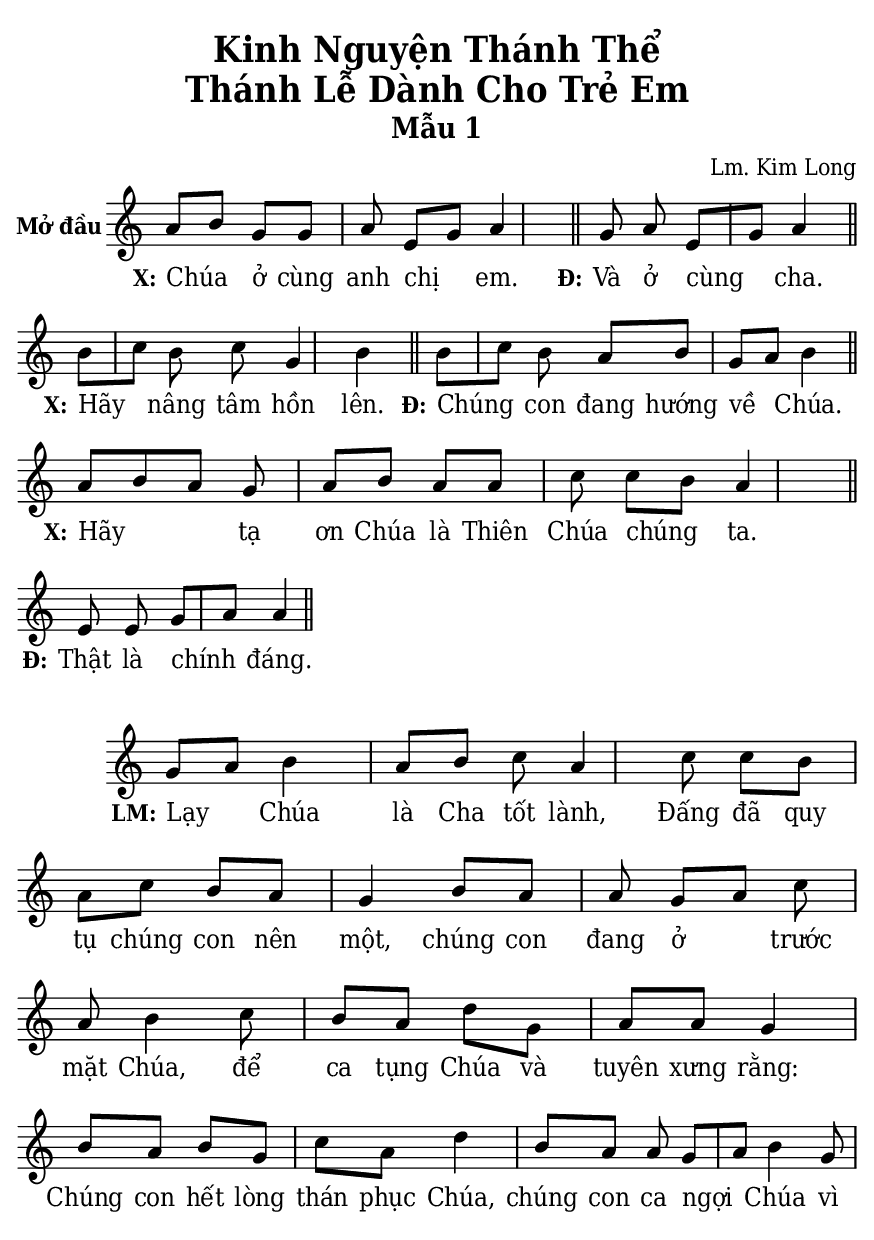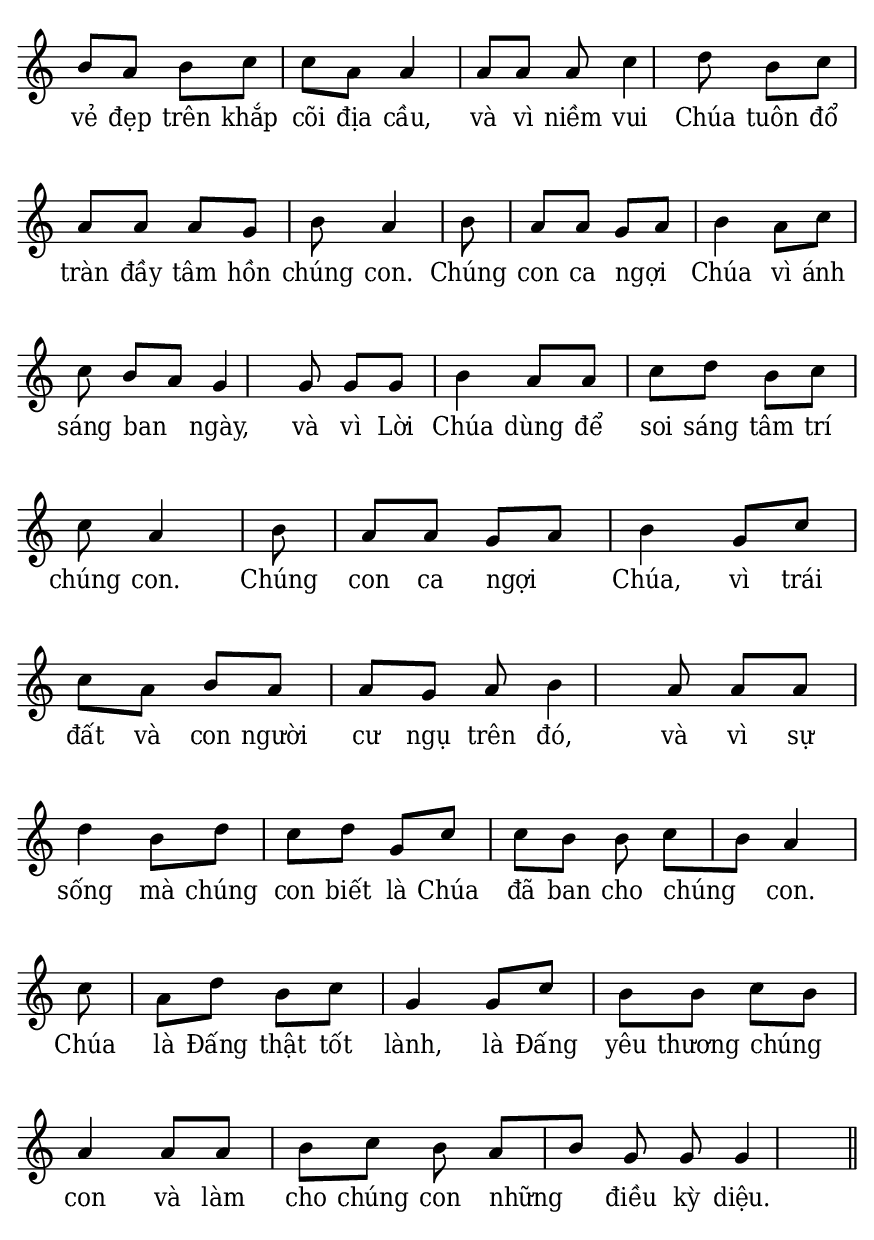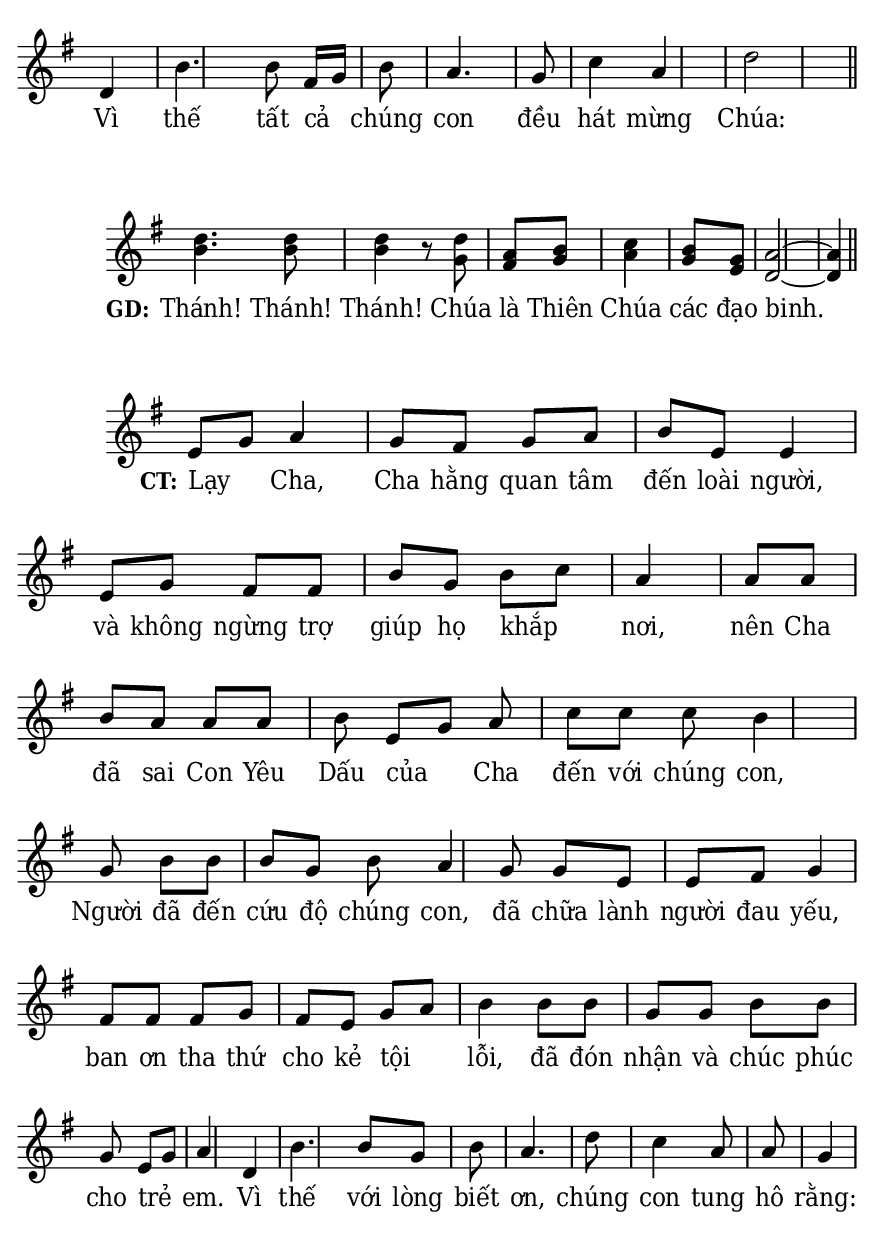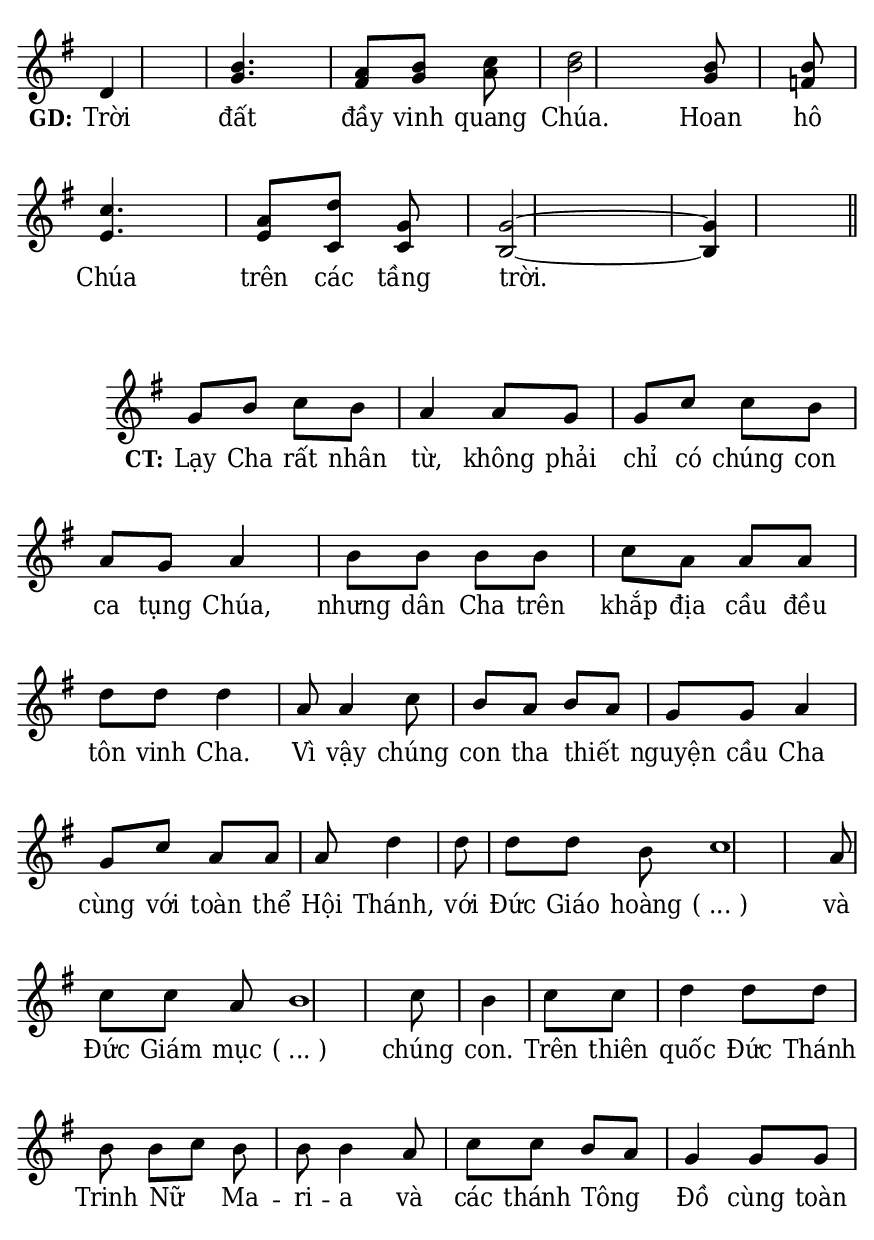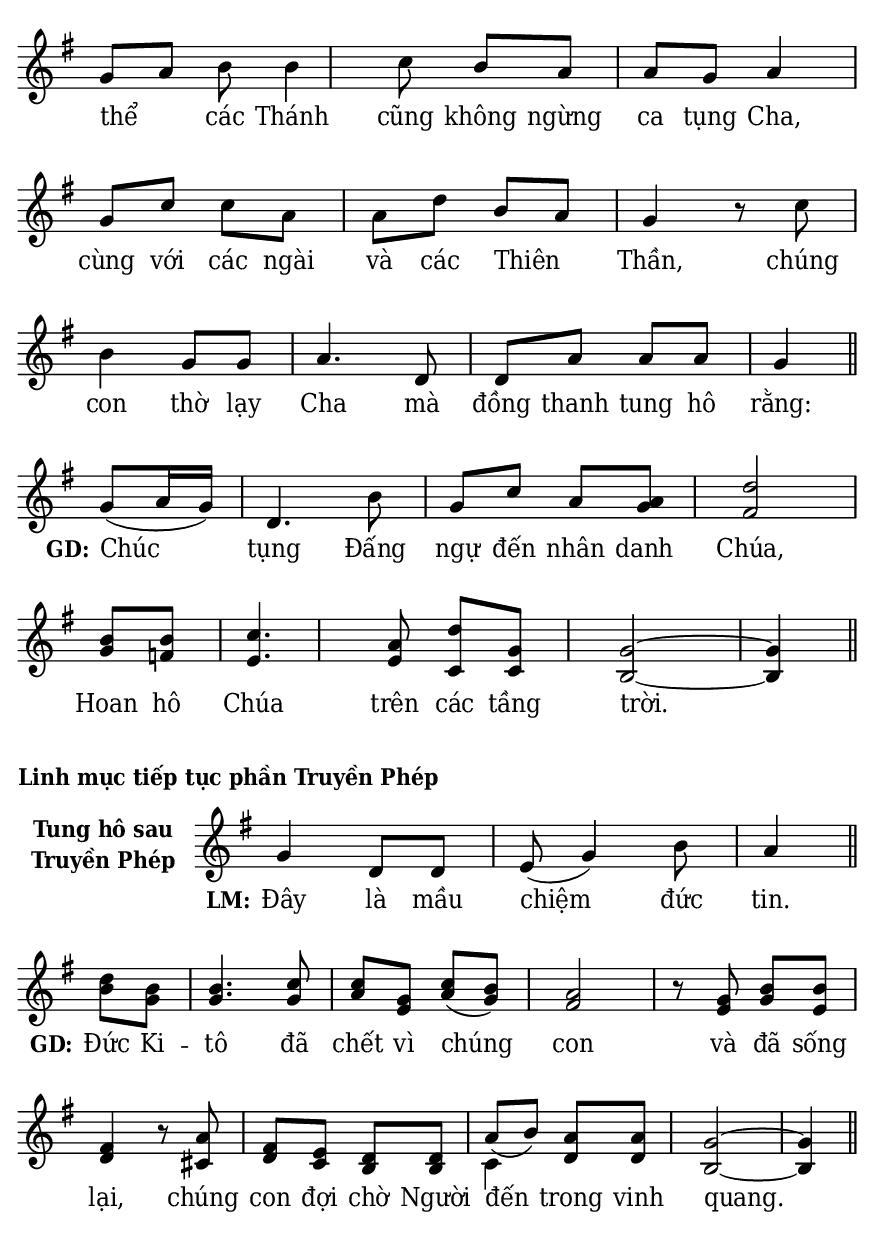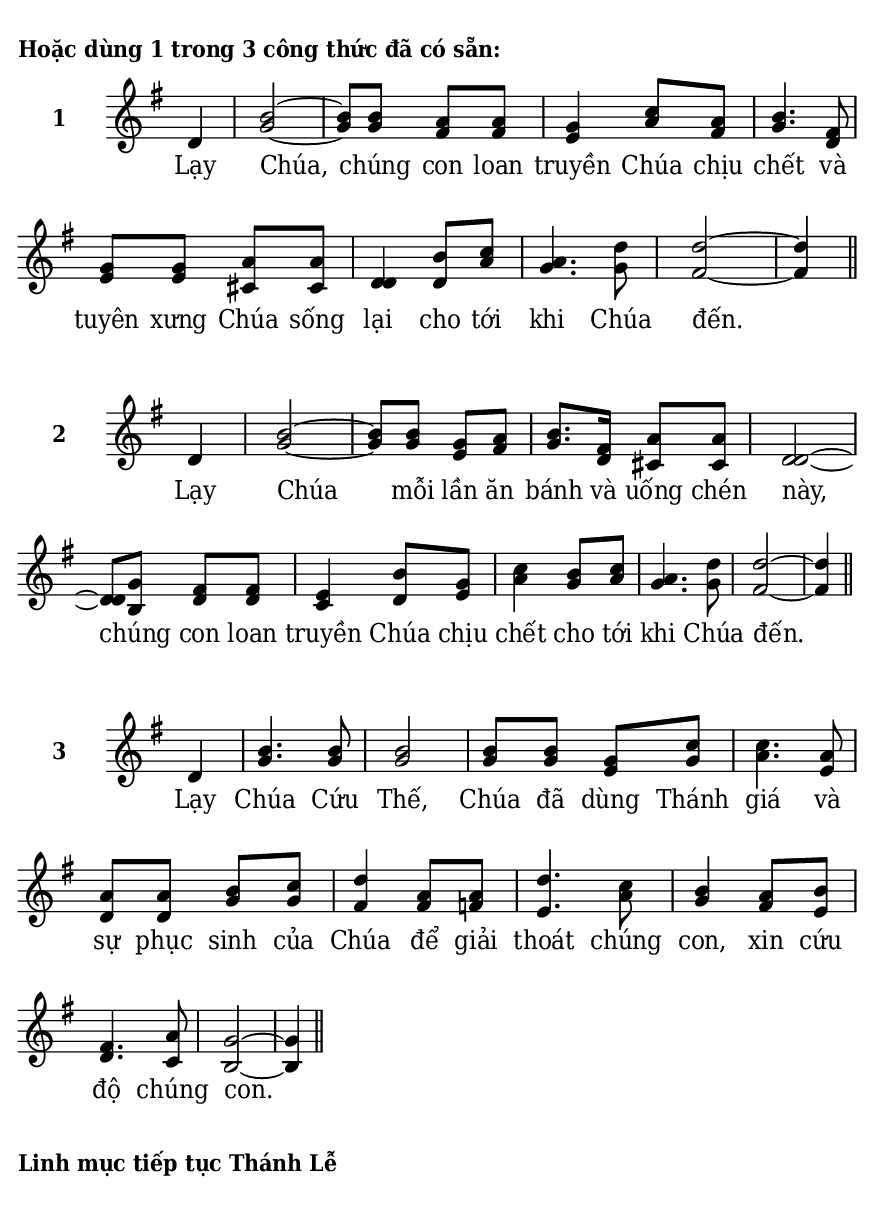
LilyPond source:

% Cài đặt chung
\version "2.22.1"
\include "english.ly"

\header {
  title = "Kinh Nguyện Thánh Thể"
  subtitle = \markup { \fontsize #3 \bold "Thánh Lễ Dành Cho Trẻ Em" }
  subsubtitle = \markup { \huge \bold "Mẫu 1" }
  composer = "Lm. Kim Long"
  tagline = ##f
}

% Nhạc
nhacMauMot = \relative c'' {
  \key c \major \time 2/4
  a8 \hide ([b]) g g a e \hide ([g]) a4 \bar "||"
  g8 a e \hide ([g]) a4 \bar "||" \break
  b8 \hide ([c]) b c g4 b \bar "||"
  b8 \hide ([c]) b a b g \hide ([a]) b4 \bar "||" \break
  a8 \hide ([b a]) g a b a a c c \hide ([b]) a4 \bar "||" \break
  e8 e
  \once \override NoteColumn.X-offset = 2 <>
  g \hide ([a]) a4 \bar "||"
}

nhacMauHai = \relative c'' {
  \key c \major \time 2/4
  g8 \hide ([a]) b4 a8 b c a4 c8 c b a c b a g4 b8 a
  a g \hide ([a]) c a b4 c8 b a d g, a a g4 b8 a b
  g c a d4 \bar "|" b8 a a g \hide ([a]) b4 g8 b a b c c a
  a4 a8 a a c4 d8 b c a a a g b a4 \bar "|" b8 a a g \hide ([a])
  b4 a8 c c b \hide ([a]) g4 g8 g g b4 a8 a c d b c c a4 \bar "|"
  b8 a a g \hide ([a]) b4 g8 c c a b a a g a b4 a8 a a
  d4 b8 d c d g, c c b b c \hide ([b]) a4 \bar "|" c8 a d b c g4
  g8 c b b c \hide ([b]) a4 a8 a b c b a \hide ([b]) g g g4 \bar "||" \break
  
  \set Staff.explicitKeySignatureVisibility = #end-of-line-invisible
  \key g \major
  d4 \bar "|" b'4. b8 fs16 \hide ([g]) b8 \bar "|"
  a4. g8 \bar "|"
  c4 a \bar "|"
  d2 \bar "||"
}

nhacMauBa = \relative c'' {
  \key g \major \time 2/4
  <<
    {
      d4. d8 \bar "|"
      d4 r8 d a [b] \bar "|"
      c4 b8 [g] \bar "|"
      a2 ~ \bar "|"
      a4 \bar "||"
    }
    {
      b4. b8
      b4 r8 g fs g
      a4 g8 e
      d2 ~
      d4
    }
  >>
}

nhacMauBon = \relative c' {
  \key g \major \time 2/4
  e8 \hide ([g]) a4 g8 fs g a b e, e4 e8 g fs fs b g b \hide ([c]) a4 \bar "|"
  a8 a b a a a b e, \hide ([g]) a c c c b4 \bar "|" g8 b b b g
  b a4 g8 g e e fs g4 fs8 fs fs g fs e g \hide ([a]) b4 b8 b
  g g b b g e \hide ([g]) \bar "|" a4 d, \bar "|"
  b'4. b8 g b \bar "|" a4. d8 \bar "|"
  c4 a8 a \bar "|"
  g4 \bar "|" \break
  
  d4 \bar "|"
  <<
    {
      b'4. a8 b c \bar "|"
      d2 b8 b \bar "|"
      c4. a8 d g, \bar "|"
      g2 ~ \bar "|"
      g4 \bar "||"
    }
    {
      g4. fs8 g a
      b2 g8 f!
      e4. e8 c c
      b2 ~
      b4
    }
  >>
}

nhacMauNam = \relative c'' {
  \key g \major \time 2/4
  g8 b c b a4 a8 g g c c b a g a4 b8 b b
  b c a a a d d d4 \bar "|"
  a8 a4 c8 b a b \hide ([a]) g g a4 g8
  c a a a d4 \bar "|" d8 d d b c1 a8 c c a b1 c8
  b4 \bar "|" c8 c d4 d8 d b b \hide ([c]) b b b4 a8 c c b \hide ([a]) g4
  g8 g g \hide ([a]) b b4 c8 b a a g a4 g8 c c a a
  d b \hide ([a]) \bar "|" g4 r8 c \bar "|" b4 g8 g \bar "|"
  a4. d,8 \bar "|" d8 a' a a \bar "|" g4 \bar "||" \break
  
  g8 ([a16 g]) d4. b'8 \bar "|"
  g [c] a [
  <<
    {
      a] \bar "|"
      d2 b8 [b] \bar "|"
      c4. a8 d [g,] \bar "|"
      g2 ~ \bar "|"
      g4 \bar "||"
    }
    {
      g8
      fs2 g8 f!
      e4. e8 c c
      b2 ~
      b4
    }
  >>
}

nhacMauSau = \relative c'' {
  \key g \major
  \time 2/4
  g4 d8 [d] |
  e (g4) b8 |
  a4 \bar "||" \break
  <<
    {
      d8 b |
      b4. c8 |
      c g c (b) |
      a2 |
      r8 g b b |
      fs4 r8 a |
      fs e d d |
    }
    {
      b'8 g |
      g4. g8 |
      a e a (g) |
      fs2 |
      r8 e g e |
      d4 r8 cs |
      d c b b |
    }
  >>
  \oneVoice
  <<
    {
      \voiceOne
      a' _(b)
    }
    \new Voice = "splitpart" {
      \voiceTwo
      c,4
    }
  >>
  \oneVoice
  <<
    {
      a'8 a |
      g2 ~ |
      g4 \bar "||"
    }
    {
      d8 d |
      b2 ~ |
      b4
    }
  >>
}

nhacMauBay = \relative c' {
  \key g \major
  \time 2/4
  \partial 4 d4 |
  <<
    {
      b'2 ~ |
      b8 b a a |
      g4 c8 a |
      b4. fs8 |
      g g a a |
      d,4 b'8 c |
      a4. d8 |
      d2 ~ |
      d4 \bar "||"
    }
    {
      g,2 ~ |
      g8 g fs fs |
      e4 a8 fs |
      g4. d8 |
      e e cs cs |
      d4 d8 a' |
      g4. g8 |
      fs2 ~ |
      fs4
    }
  >>
}

nhacMauTam = \relative c' {
  \key g \major
  \time 2/4
  \partial 4 d4 |
  <<
    {
      b'2 ~ |
      b8 b g a |
      b8. fs16 a8 a |
      d,2 ~ |
      d8 g fs fs |
      e4 b'8 g |
      c4 b8 c |
      a4. d8 |
      d2 ~ |
      d4 \bar "||"
    }
    {
      g,2 ~ |
      g8 g e fs |
      g8. d16 cs8 cs |
      d2 ~ |
      d8 b d d |
      c4 d8 e |
      a4 g8 a |
      g4. g8 |
      fs2 ~ |
      fs4
    }
  >>
}

nhacMauChin = \relative c' {
  \key g \major
  \time 2/4
  \partial 4 d4 |
  <<
    {
      b'4. b8 |
      b2 |
      b8 b g c |
      c4. a8 |
      a a b c |
      d4 a8 a |
      d4. c8 |
      b4 a8 b |
      fs4. a8 |
      g2 ~ |
      g4 \bar "||"
    }
    {
      g4. g8 |
      g2 |
      g8 g e g |
      a4. e8 |
      d d g g |
      fs4 fs8 f! |
      e4. a8 |
      g4 fs8 e |
      d4. c8 |
      b2 ~ |
      b4
    }
  >>
}

% Lời
loiMauMot = \lyricmode {
  \set stanza = "X:"
  Chúa ở cùng anh chị em.
  \set stanza = "Đ:"
  Và ở cùng cha.
  \set stanza = "X:"
  Hãy nâng tâm hồn lên.
  \set stanza = "Đ:"
  Chúng con đang hướng về Chúa.
  \set stanza = "X:"
  Hãy tạ ơn Chúa là Thiên Chúa chúng ta.
  \set stanza = "Đ:"
  Thật là chính đáng.
}

loiMauHai = \lyricmode {
  \set stanza = "LM:"
  Lạy Chúa là Cha tốt lành, Đấng đã quy tụ chúng con nên một,
  chúng con đang ở trước mặt Chúa, để ca tụng Chúa
  và tuyên xưng rằng: Chúng con hết lòng thán phục Chúa,
  chúng con ca ngợi Chúa vì vẻ đẹp trên khắp cõi địa cầu,
  và vì niềm vui Chúa tuôn đổ tràn đầy tâm hồn chúng con.
  Chúng con ca ngợi Chúa vì ánh sáng ban ngày,
  và vì Lời Chúa dùng để soi sáng tâm trí chúng con.
  Chúng con ca ngợi Chúa, vì trái đất và con người cư ngụ trên đó,
  và vì sự sống mà chúng con biết là Chúa đã ban cho chúng con.
  Chúa là Đấng thật tốt lành, là Đấng yêu thương chúng con
  và làm cho chúng con những điều kỳ diệu.
  Vì thế tất cả chúng con đều hát mừng Chúa:
}

loiMauBa = \lyricmode {
  \set stanza = "GD:"
  Thánh! Thánh! Thánh!
  Chúa là Thiên Chúa các đạo binh.
}

loiMauBon = \lyricmode {
  \set stanza = "CT:"
  Lạy Cha, Cha hằng quan tâm đến loài người,
  và không ngừng trợ giúp họ khắp nơi,
  nên Cha đã sai Con Yêu Dấu của Cha đến với chúng con,
  Người đã đến cứu độ chúng con, đã chữa lành người đau yếu,
  ban ơn tha thứ cho kẻ tội lỗi,
  đã đón nhận và chúc phúc cho trẻ em.
  Vì thế với lòng biết ơn, chúng con tung hô rằng:
  \set stanza = "GD:"
  Trời đất đầy vinh quang Chúa. Hoan hô Chúa trên các tầng trời.
}

loiMauNam = \lyricmode {
  \set stanza = "CT:"
  Lạy Cha rất nhân từ, không phải chỉ có chúng con ca tụng Chúa,
  nhưng dân Cha trên khắp địa cầu đều tôn vinh Cha.
  Vì vậy chúng con tha thiết nguyện cầu Cha cùng với toàn thể Hội Thánh,
  với Đức Giáo hoàng "( ... )" và Đức Giám mục "( ... )" chúng con.
  Trên thiên quốc Đức Thánh Trinh Nữ Ma -- ri -- a và các thánh Tông Đồ
  cùng toàn thể các Thánh cũng không ngừng ca tụng Cha,
  cùng với các ngài và các Thiên Thần, chúng con thờ lạy Cha
  mà đồng thanh tung hô rằng:
  \set stanza = "GD:"
  Chúc tụng Đấng ngự đến nhân danh Chúa,
  Hoan hô Chúa trên các tầng trời.
}

loiMauSau = \lyricmode {
  \set stanza = "LM:"
  Đây là mầu chiệm đức tin.
  \set stanza = "GD:"
  Đức Ki -- tô đã chết vì chúng con và đã sống lại,
  chúng con đợi chờ Người đến trong vinh quang.
}

loiMauBay = \lyricmode {
  Lạy Chúa, chúng con loan truyền Chúa chịu chết
  và tuyên xưng Chúa sống lại cho tới khi Chúa đến.
}

loiMauTam = \lyricmode {
  Lạy Chúa mỗi lần ăn bánh và uống chén này,
  chúng con loan truyền Chúa chịu chết cho tới khi Chúa đến.
}

loiMauChin = \lyricmode {
  Lạy Chúa Cứu Thế, Chúa đã dùng Thánh giá và sự phục sinh của Chúa
  để giải thoát chúng con, xin cứu độ chúng con.
}

% Dàn trang
\paper {
  #(set-paper-size "a5")
  top-margin = 3\mm
  bottom-margin = 3\mm
  left-margin = 3\mm
  right-margin = 3\mm
  indent = #0
  #(define fonts
	 (make-pango-font-tree "Deja Vu Serif Condensed"
	 		       "Deja Vu Serif Condensed"
			       "Deja Vu Serif Condensed"
			       (/ 20 20)))
  print-page-number = ##f
}

TongNhip = {
}

% Đổi kích thước nốt cho bè phụ
notBePhu =
#(define-music-function (font-size music) (number? ly:music?)
   (for-some-music
     (lambda (m)
       (if (music-is-of-type? m 'rhythmic-event)
           (begin
             (set! (ly:music-property m 'tweaks)
                   (cons `(font-size . ,font-size)
                         (ly:music-property m 'tweaks)))
             #t)
           #f))
     music)
   music)

\score {
  <<
    \new Staff \with {
      \remove "Time_signature_engraver"
      instrumentName = \markup { \bold "Mở đầu" }} <<
        \clef treble
        \new Voice = beSop {
          \nhacMauMot
        }
      \new Lyrics \lyricsto beSop \loiMauMot
    >>
  >>
  \layout {
    indent = 15
    \override Lyrics.LyricSpace.minimum-distance = #1
    \override Score.BarNumber.break-visibility = ##(#f #f #f)
    \override Score.SpacingSpanner.uniform-stretching = ##t
    \set Score.defaultBarType = ""
    \set Score.barAlways = ##t
    ragged-last = ##t
  }
}

\score {
  <<
    \new Staff \with {
      \remove "Time_signature_engraver" } <<
        \clef treble
        \new Voice = beSop {
          \nhacMauHai
        }
      \new Lyrics \lyricsto beSop \loiMauHai
    >>
  >>
  \layout {
    indent = 15
    \override Lyrics.LyricSpace.minimum-distance = #1
    \override Score.BarNumber.break-visibility = ##(#f #f #f)
    \override Score.SpacingSpanner.uniform-stretching = ##t
    \set Score.defaultBarType = ""
    \set Score.barAlways = ##t
    ragged-last = ##f
  }
}

\score {
  <<
    \new Staff \with {
      \remove "Time_signature_engraver" } <<
        \clef treble
        \new Voice = beSop {
          \nhacMauBa
        }
      \new Lyrics \lyricsto beSop \loiMauBa
    >>
  >>
  \layout {
    indent = 15
    \override Lyrics.LyricSpace.minimum-distance = #0.7
    \override Score.BarNumber.break-visibility = ##(#f #f #f)
    \override Score.SpacingSpanner.uniform-stretching = ##t
    \set Score.defaultBarType = ""
    \set Score.barAlways = ##t
    ragged-last = ##f
  }
}

\score {
  <<
    \new Staff \with {
      \remove "Time_signature_engraver" } <<
        \clef treble
        \new Voice = beSop {
          \nhacMauBon
        }
      \new Lyrics \lyricsto beSop \loiMauBon
    >>
  >>
  \layout {
    indent = 15
    \override Lyrics.LyricSpace.minimum-distance = #1
    \override Score.BarNumber.break-visibility = ##(#f #f #f)
    \override Score.SpacingSpanner.uniform-stretching = ##t
    \set Score.defaultBarType = ""
    \set Score.barAlways = ##t
    ragged-last = ##f
  }
}

\score {
  <<
    \new Staff \with {
      \remove "Time_signature_engraver" } <<
        \clef treble
        \new Voice = beSop {
          \nhacMauNam
        }
      \new Lyrics \lyricsto beSop \loiMauNam
    >>
  >>
  \layout {
    indent = 15
    \override Lyrics.LyricSpace.minimum-distance = #1
    \override LyricHyphen.minimum-distance = #2
    \override Score.BarNumber.break-visibility = ##(#f #f #f)
    \override Score.SpacingSpanner.uniform-stretching = ##t
    \set Score.defaultBarType = ""
    \set Score.barAlways = ##t
    ragged-last = ##f
  }
}

\markup {
  \vspace #2
  \bold "Linh mục tiếp tục phần Truyền Phép"
}

\score {
  <<
    \new Staff \with {
      \remove "Time_signature_engraver"
      \consists "Merge_rests_engraver"
      printPartCombineTexts = ##f
      instrumentName = \markup {
        \column {
          \center-align {
            \line { \bold "Tung hô sau" }
            \line { \bold "Truyền Phép" }
          }
        }
      }
    } <<
        \clef treble
        \new Voice = beSop {
          \nhacMauSau
        }
      \new Lyrics \lyricsto beSop \loiMauSau
    >>
  >>
  \layout {
    indent = 30
    \override Lyrics.LyricSpace.minimum-distance = #1
    \override Score.BarNumber.break-visibility = ##(#f #f #f)
    \override Score.SpacingSpanner.uniform-stretching = ##t
    ragged-last = ##f
  }
}

\pageBreak

\markup {
  \vspace #2
  \bold "Hoặc dùng 1 trong 3 công thức đã có sẵn:"
}

\score {
  <<
    \new Staff \with {
      \remove "Time_signature_engraver"
      instrumentName = \markup { \bold "1" }} <<
        \clef treble
        \new Voice = beSop {
          \nhacMauBay
        }
      \new Lyrics \lyricsto beSop \loiMauBay
    >>
  >>
  \layout {
    indent = 15
    \override Lyrics.LyricSpace.minimum-distance = #1
    \override Score.BarNumber.break-visibility = ##(#f #f #f)
    \override Score.SpacingSpanner.uniform-stretching = ##t
    ragged-last = ##f
  }
}

\score {
  <<
    \new Staff \with {
      \remove "Time_signature_engraver"
      instrumentName = \markup { \bold "2" }} <<
        \clef treble
        \new Voice = beSop {
          \nhacMauTam
        }
      \new Lyrics \lyricsto beSop \loiMauTam
    >>
  >>
  \layout {
    indent = 15
    \override Lyrics.LyricSpace.minimum-distance = #0.7
    \override Score.BarNumber.break-visibility = ##(#f #f #f)
    \override Score.SpacingSpanner.uniform-stretching = ##t
    ragged-last = ##t
  }
}

\score {
  <<
    \new Staff \with {
      \remove "Time_signature_engraver"
      instrumentName = \markup { \bold "3" }} <<
        \clef treble
        \new Voice = beSop {
          \nhacMauChin
        }
      \new Lyrics \lyricsto beSop \loiMauChin
    >>
  >>
  \layout {
    indent = 15
    \override Lyrics.LyricSpace.minimum-distance = #1.5
    \override Score.BarNumber.break-visibility = ##(#f #f #f)
    \override Score.SpacingSpanner.uniform-stretching = ##t
    ragged-last = ##t
  }
}

\markup {
  \vspace #2
  \bold "Linh mục tiếp tục Thánh Lễ"
}
